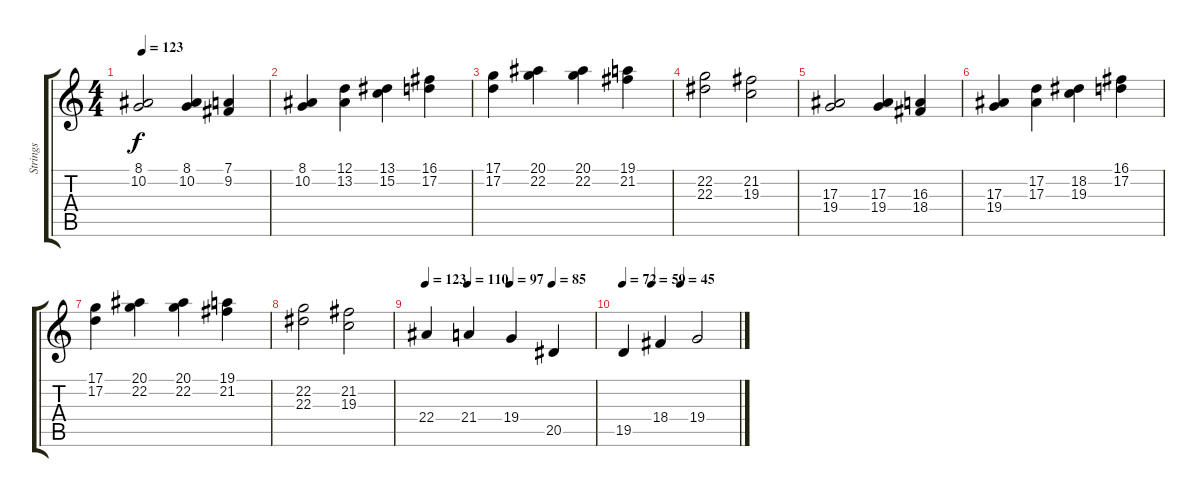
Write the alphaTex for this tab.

\track ("Strings" "Strings") {instrument synthstrings1}
\staff {score tabs}
\tuning (D4 A3 F3 C3 G2 D2) {hide}
\ts (4 4)
\tempo 123
\clef g2
\ks c
(8.1 10.2).2{dy f} (8.1 10.2).4 (7.1 9.2).4 |
(8.1 10.2).4 (12.1 13.2).4 (13.1 15.2).4 (16.1 17.2).4 |
(17.1 17.2).4 (20.1 22.2).4 (20.1 22.2).4 (19.1 21.2).4 |
(22.2 22.3).2 (21.2 19.3).2 |
(17.3 19.4).2 (17.3 19.4).4 (16.3 18.4).4 |
(17.3 19.4).4 (17.2 17.3).4 (18.2 19.3).4 (16.1 17.2).4 |
(17.1 17.2).4 (20.1 22.2).4 (20.1 22.2).4 (19.1 21.2).4 |
(22.2 22.3).2 (21.2 19.3).2 |
\tempo 123
\tempo (110 0.25)
\tempo (97 0.5)
\tempo (85 0.75)
22.4.4 21.4.4 19.4.4 20.5.4 |
\tempo 72
\tempo (59 0.25)
\tempo (45 0.5)
19.5.4 18.4.4 19.4.2
